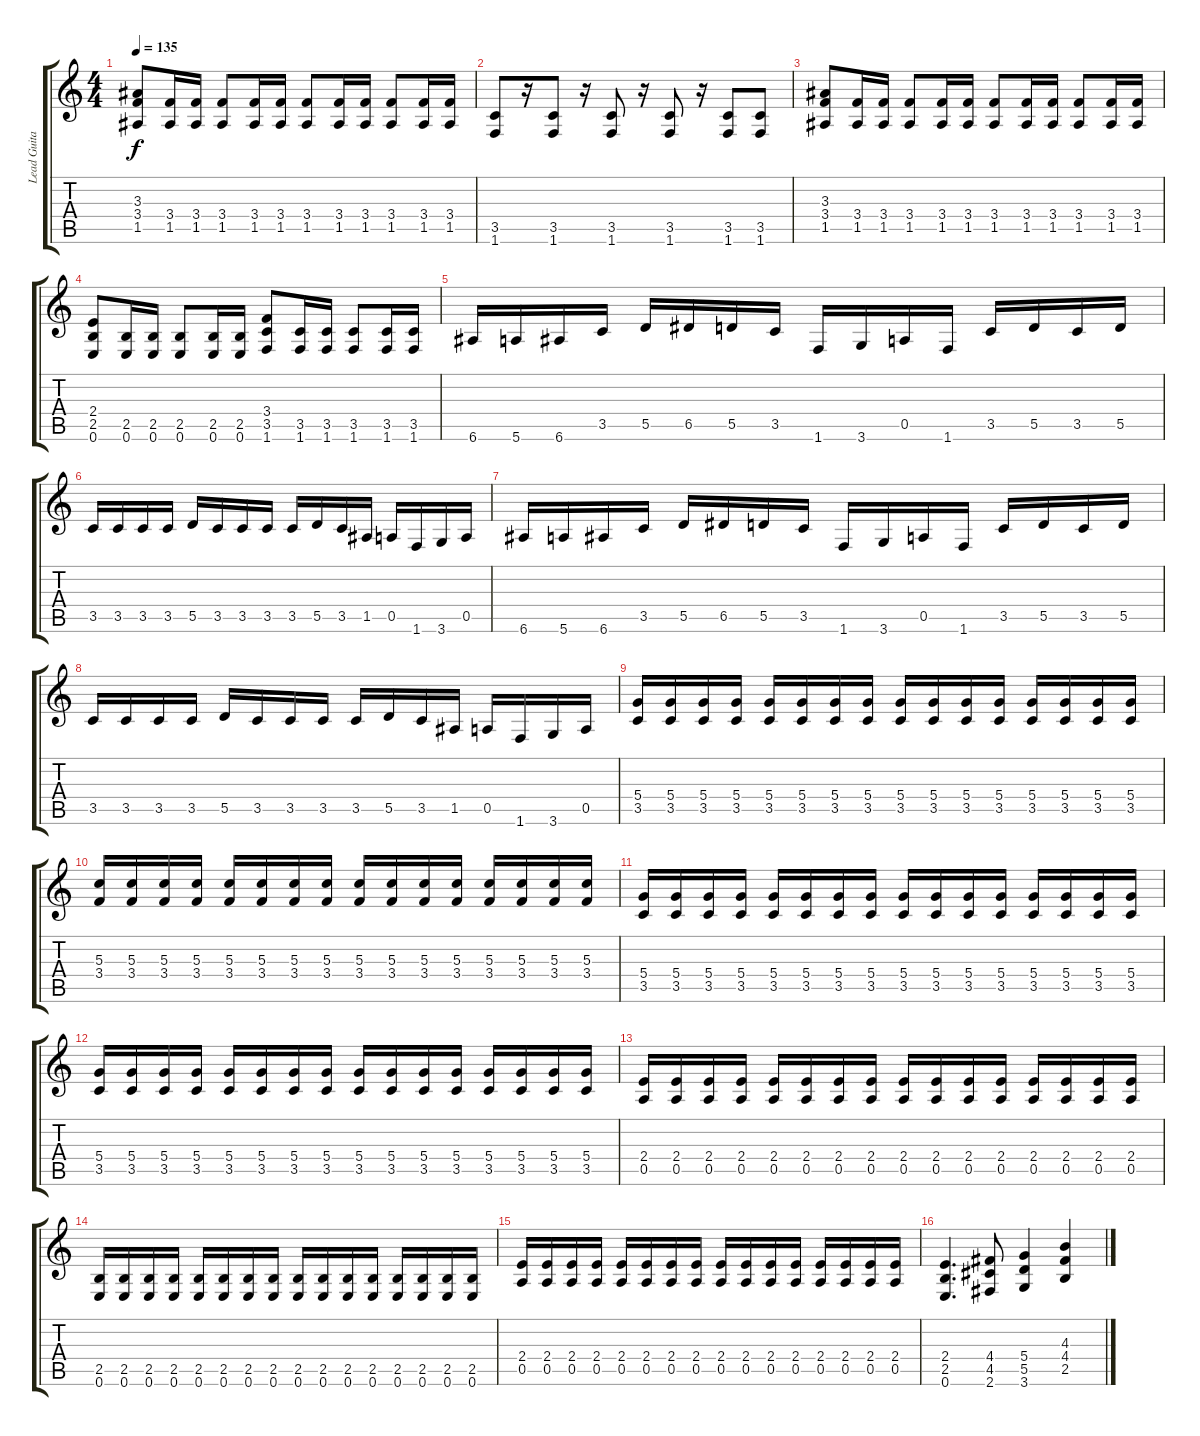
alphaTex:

\track ("Lead Guitar" "Lead Guita") {instrument overdrivenguitar}
\staff {score tabs}
\tuning (E4 B3 G3 D3 A2 E2) {hide}
\ts (4 4)
\tempo 135
\clef g2
\ks c
(3.3 3.4 1.5).8{dy f} (3.4 1.5).16 (3.4 1.5).16 (3.4 1.5).8 (3.4 1.5).16 (3.4 1.5).16 (3.4 1.5).8 (3.4 1.5).16 (3.4 1.5).16 (3.4 1.5).8 (3.4 1.5).16 (3.4 1.5).16 |
(3.5 1.6).8 r.16 (3.5 1.6).8 r.16 (3.5 1.6).8 r.16 (3.5 1.6).8 r.16 (3.5 1.6).8 (3.5 1.6).8 |
(3.3 3.4 1.5).8 (3.4 1.5).16 (3.4 1.5).16 (3.4 1.5).8 (3.4 1.5).16 (3.4 1.5).16 (3.4 1.5).8 (3.4 1.5).16 (3.4 1.5).16 (3.4 1.5).8 (3.4 1.5).16 (3.4 1.5).16 |
(2.4 2.5 0.6).8 (2.5 0.6).16 (2.5 0.6).16 (2.5 0.6).8 (2.5 0.6).16 (2.5 0.6).16 (3.4 3.5 1.6).8 (3.5 1.6).16 (3.5 1.6).16 (3.5 1.6).8 (3.5 1.6).16 (3.5 1.6).16 |
6.6.16 5.6.16 6.6.16 3.5.16 5.5.16 6.5.16 5.5.16 3.5.16 1.6.16 3.6.16 0.5.16 1.6.16 3.5.16 5.5.16 3.5.16 5.5.16 |
3.5.16 3.5.16 3.5.16 3.5.16 5.5.16 3.5.16 3.5.16 3.5.16 3.5.16 5.5.16 3.5.16 1.5.16 0.5.16 1.6.16 3.6.16 0.5.16 |
6.6.16 5.6.16 6.6.16 3.5.16 5.5.16 6.5.16 5.5.16 3.5.16 1.6.16 3.6.16 0.5.16 1.6.16 3.5.16 5.5.16 3.5.16 5.5.16 |
3.5.16 3.5.16 3.5.16 3.5.16 5.5.16 3.5.16 3.5.16 3.5.16 3.5.16 5.5.16 3.5.16 1.5.16 0.5.16 1.6.16 3.6.16 0.5.16 |
(5.4 3.5).16 (5.4 3.5).16 (5.4 3.5).16 (5.4 3.5).16 (5.4 3.5).16 (5.4 3.5).16 (5.4 3.5).16 (5.4 3.5).16 (5.4 3.5).16 (5.4 3.5).16 (5.4 3.5).16 (5.4 3.5).16 (5.4 3.5).16 (5.4 3.5).16 (5.4 3.5).16 (5.4 3.5).16 |
(5.3 3.4).16 (5.3 3.4).16 (5.3 3.4).16 (5.3 3.4).16 (5.3 3.4).16 (5.3 3.4).16 (5.3 3.4).16 (5.3 3.4).16 (5.3 3.4).16 (5.3 3.4).16 (5.3 3.4).16 (5.3 3.4).16 (5.3 3.4).16 (5.3 3.4).16 (5.3 3.4).16 (5.3 3.4).16 |
(5.4 3.5).16 (5.4 3.5).16 (5.4 3.5).16 (5.4 3.5).16 (5.4 3.5).16 (5.4 3.5).16 (5.4 3.5).16 (5.4 3.5).16 (5.4 3.5).16 (5.4 3.5).16 (5.4 3.5).16 (5.4 3.5).16 (5.4 3.5).16 (5.4 3.5).16 (5.4 3.5).16 (5.4 3.5).16 |
(5.4 3.5).16 (5.4 3.5).16 (5.4 3.5).16 (5.4 3.5).16 (5.4 3.5).16 (5.4 3.5).16 (5.4 3.5).16 (5.4 3.5).16 (5.4 3.5).16 (5.4 3.5).16 (5.4 3.5).16 (5.4 3.5).16 (5.4 3.5).16 (5.4 3.5).16 (5.4 3.5).16 (5.4 3.5).16 |
(2.4 0.5).16 (2.4 0.5).16 (2.4 0.5).16 (2.4 0.5).16 (2.4 0.5).16 (2.4 0.5).16 (2.4 0.5).16 (2.4 0.5).16 (2.4 0.5).16 (2.4 0.5).16 (2.4 0.5).16 (2.4 0.5).16 (2.4 0.5).16 (2.4 0.5).16 (2.4 0.5).16 (2.4 0.5).16 |
(2.5 0.6).16 (2.5 0.6).16 (2.5 0.6).16 (2.5 0.6).16 (2.5 0.6).16 (2.5 0.6).16 (2.5 0.6).16 (2.5 0.6).16 (2.5 0.6).16 (2.5 0.6).16 (2.5 0.6).16 (2.5 0.6).16 (2.5 0.6).16 (2.5 0.6).16 (2.5 0.6).16 (2.5 0.6).16 |
(2.4 0.5).16 (2.4 0.5).16 (2.4 0.5).16 (2.4 0.5).16 (2.4 0.5).16 (2.4 0.5).16 (2.4 0.5).16 (2.4 0.5).16 (2.4 0.5).16 (2.4 0.5).16 (2.4 0.5).16 (2.4 0.5).16 (2.4 0.5).16 (2.4 0.5).16 (2.4 0.5).16 (2.4 0.5).16 |
(2.4 2.5 0.6).4{d} (4.4 4.5 2.6).8 (5.4 5.5 3.6).4 (4.3 4.4 2.5).4
